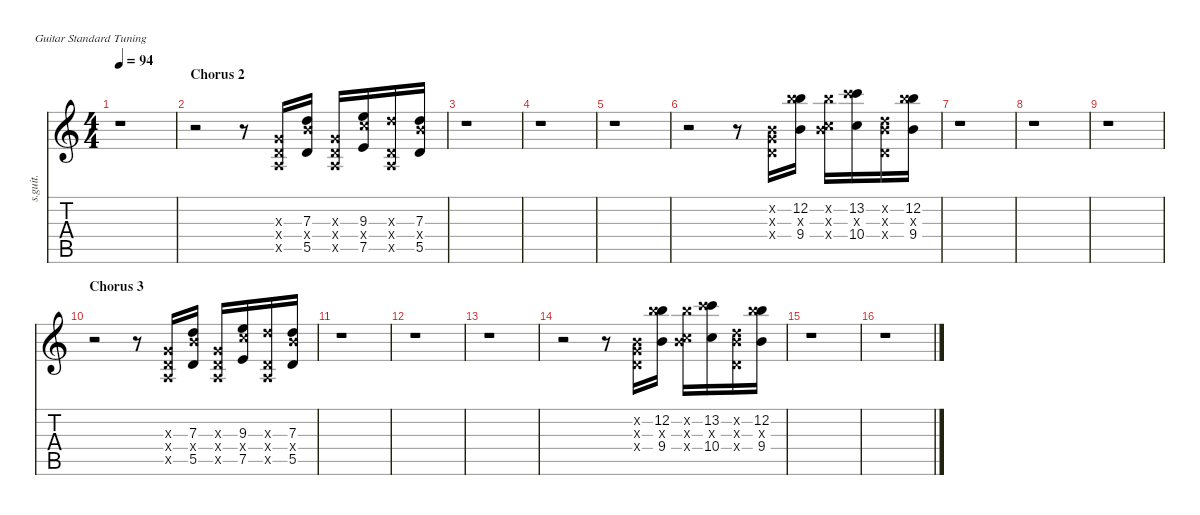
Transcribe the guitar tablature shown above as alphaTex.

\defaultSystemsLayout 4
\hideDynamics
\bracketExtendMode nobrackets
\track ("Additional Guitar" "s.guit.") {instrument acousticguitarsteel}
\staff {score tabs}
\tuning (E4 B3 G3 D3 A2 E2)
\ts (4 4)
\tempo 94
\clef g2
\ks c
r.1{dy mf} |
\section ("" "Chorus 2")
r.2 r.8 (0.3{x} 0.4{x} 0.5{x}).16 (7.3 9.4{x} 5.5).16 (0.3{x} 0.4{x} 0.5{x}).16 (9.3 10.4{x} 7.5).16 (7.3{x} 0.4{x} 0.5{x}).16{dy f} (7.3 9.4{x} 5.5).16{dy mf} |
r.1 |
r.1 |
r.1 |
r.2 r.8 (0.2{x} 0.3{x} 0.4{x}).16 (12.2 16.3{x} 9.4).16 (0.2{x} 16.3{x} 10.4{x}).16 (13.2 17.3{x} 10.4).16 (0.2{x} 7.3{x} 0.4{x}).16 (12.2 16.3{x} 9.4).16 |
r.1 |
r.1 |
r.1 |
\section ("" "Chorus 3")
r.2 r.8 (0.3{x} 0.4{x} 0.5{x}).16 (7.3 9.4{x} 5.5).16 (0.3{x} 0.4{x} 0.5{x}).16 (9.3 10.4{x} 7.5).16 (7.3{x} 0.4{x} 0.5{x}).16 (7.3 9.4{x} 5.5).16 |
r.1 |
r.1 |
r.1 |
r.2 r.8 (0.2{x} 0.3{x} 0.4{x}).16 (12.2 16.3{x} 9.4).16 (0.2{x} 16.3{x} 10.4{x}).16 (13.2 17.3{x} 10.4).16 (0.2{x} 7.3{x} 0.4{x}).16 (12.2 16.3{x} 9.4).16 |
r.1 |
r.1
